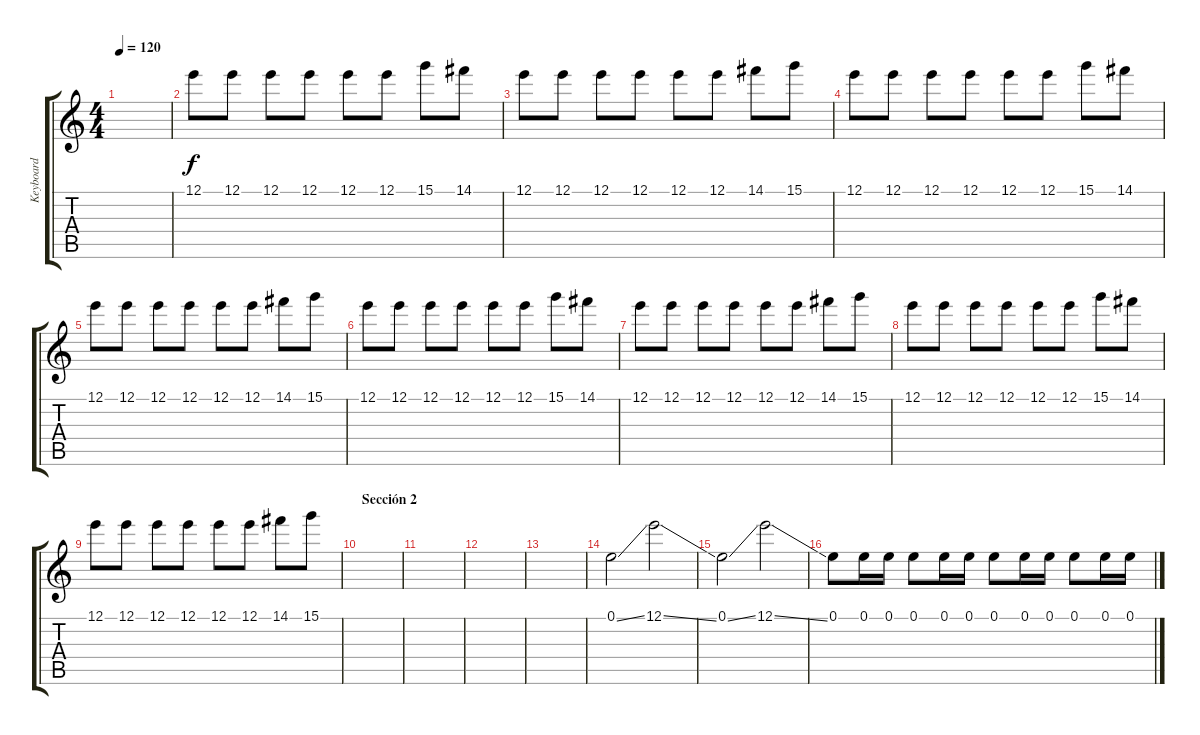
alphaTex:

\track ("Keyboard" "Keyboard") {instrument distortionguitar}
\staff {score tabs}
\tuning (E4 B3 G3 D3 A2 E2) {hide}
\ts (4 4)
\tempo 120
\clef g2
\ks c
|
12.1.8 12.1.8 12.1.8 12.1.8 12.1.8 12.1.8 15.1.8 14.1.8 |
12.1.8 12.1.8 12.1.8 12.1.8 12.1.8 12.1.8 14.1.8 15.1.8 |
12.1.8 12.1.8 12.1.8 12.1.8 12.1.8 12.1.8 15.1.8 14.1.8 |
12.1.8 12.1.8 12.1.8 12.1.8 12.1.8 12.1.8 14.1.8 15.1.8 |
12.1.8 12.1.8 12.1.8 12.1.8 12.1.8 12.1.8 15.1.8 14.1.8 |
12.1.8 12.1.8 12.1.8 12.1.8 12.1.8 12.1.8 14.1.8 15.1.8 |
12.1.8 12.1.8 12.1.8 12.1.8 12.1.8 12.1.8 15.1.8 14.1.8 |
12.1.8 12.1.8 12.1.8 12.1.8 12.1.8 12.1.8 14.1.8 15.1.8 |
\section ("" "Sección 2")
|
|
|
|
0.1{ss}.2 12.1{ss}.2 |
0.1{ss}.2 12.1{ss}.2 |
0.1.8 0.1.16 0.1.16 0.1.8 0.1.16 0.1.16 0.1.8 0.1.16 0.1.16 0.1.8 0.1.16 0.1{ss}.16
